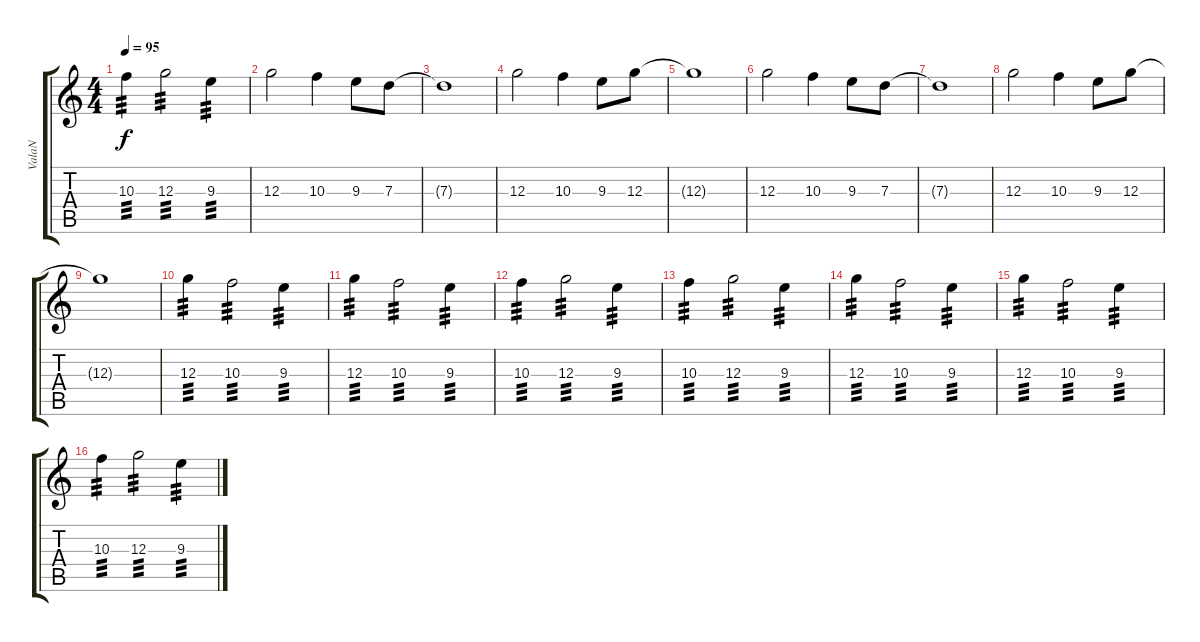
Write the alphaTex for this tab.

\track ("ValaN" "ValaN") {instrument overdrivenguitar}
\staff {score tabs}
\tuning (E4 B3 G3 D3 A2 D2) {hide}
\ts (4 4)
\tempo 95
\clef g2
\ks c
10.3.4{tp 3 dy f} 12.3.2{tp 3} 9.3.4{tp 3} |
12.3.2{instrument acousticguitarsteel} 10.3.4 9.3.8 7.3.8 |
7.3{t}.1 |
12.3.2 10.3.4 9.3.8 12.3.8 |
12.3{t}.1 |
12.3.2{instrument acousticguitarsteel} 10.3.4 9.3.8 7.3.8 |
7.3{t}.1 |
12.3.2 10.3.4 9.3.8 12.3.8 |
12.3{t}.1 |
12.3.4{tp 3 instrument overdrivenguitar} 10.3.2{tp 3} 9.3.4{tp 3} |
12.3.4{tp 3} 10.3.2{tp 3} 9.3.4{tp 3} |
10.3.4{tp 3} 12.3.2{tp 3} 9.3.4{tp 3} |
10.3.4{tp 3} 12.3.2{tp 3} 9.3.4{tp 3} |
12.3.4{tp 3} 10.3.2{tp 3} 9.3.4{tp 3} |
12.3.4{tp 3} 10.3.2{tp 3} 9.3.4{tp 3} |
10.3.4{tp 3} 12.3.2{tp 3} 9.3.4{tp 3}
